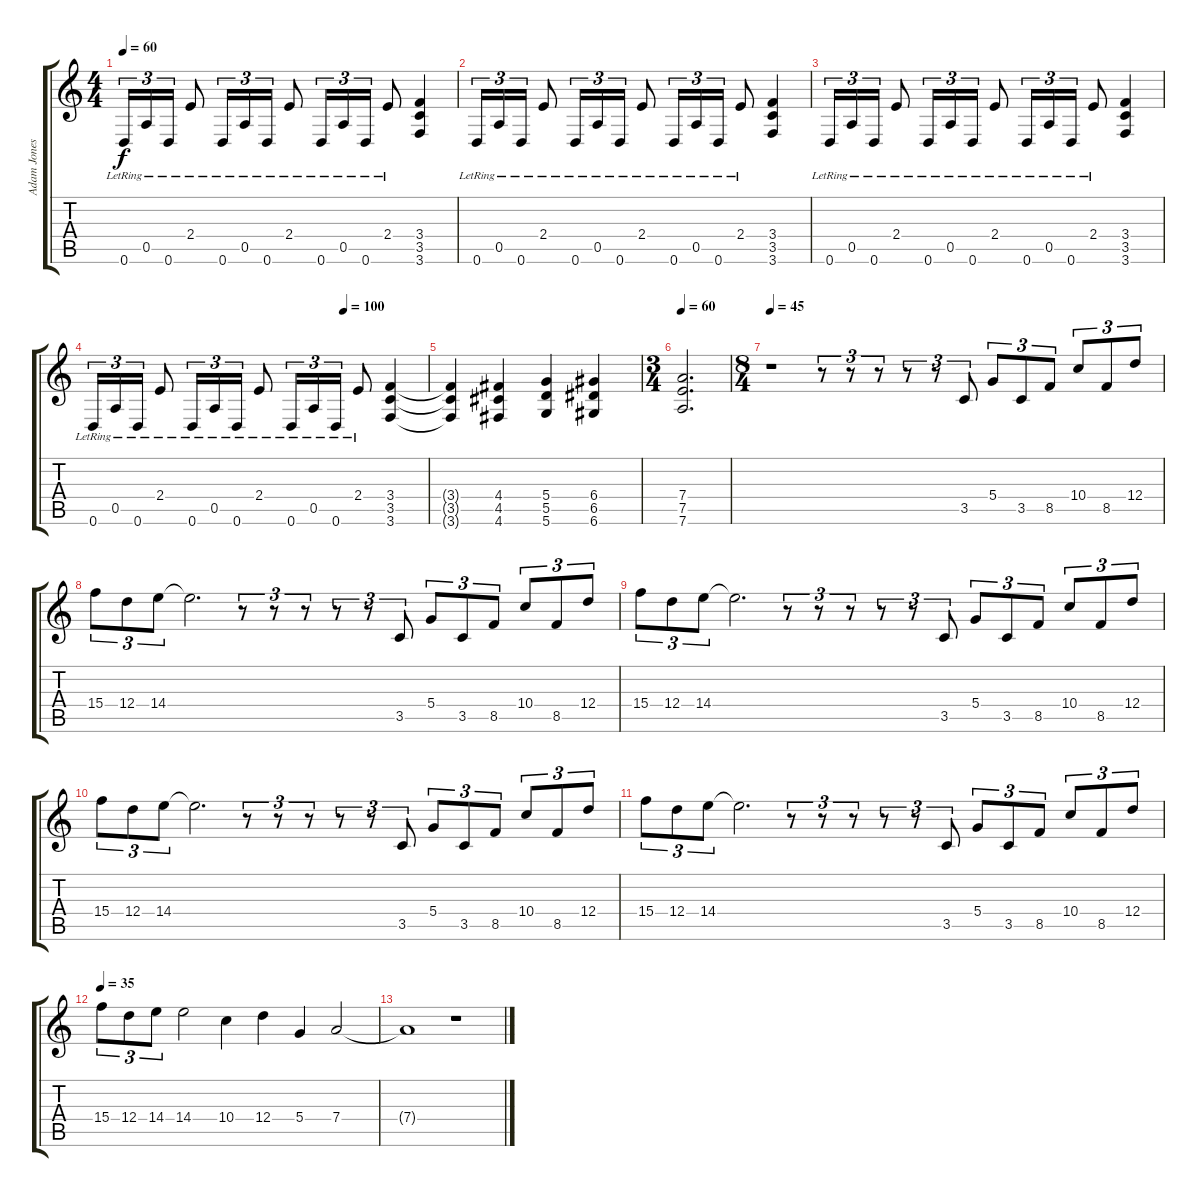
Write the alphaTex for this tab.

\track ("Adam Jones" "Adam Jones") {instrument distortionguitar}
\staff {score tabs}
\tuning (E4 B3 G3 D3 A2 D2) {hide}
\ts (4 4)
\tempo 60
\clef g2
\ks c
0.6{lr}.16{tu (3 2) dy f volume 13 instrument overdrivenguitar} 0.5{lr}.16{tu (3 2)} 0.6{lr}.16{tu (3 2)} 2.4{lr}.8 0.6{lr}.16{tu (3 2)} 0.5{lr}.16{tu (3 2)} 0.6{lr}.16{tu (3 2)} 2.4{lr}.8 0.6{lr}.16{tu (3 2)} 0.5{lr}.16{tu (3 2)} 0.6{lr}.16{tu (3 2)} 2.4{lr}.8 (3.4 3.5 3.6).4 |
0.6{lr}.16{tu (3 2)} 0.5{lr}.16{tu (3 2)} 0.6{lr}.16{tu (3 2)} 2.4{lr}.8 0.6{lr}.16{tu (3 2)} 0.5{lr}.16{tu (3 2)} 0.6{lr}.16{tu (3 2)} 2.4{lr}.8 0.6{lr}.16{tu (3 2)} 0.5{lr}.16{tu (3 2)} 0.6{lr}.16{tu (3 2)} 2.4{lr}.8 (3.4 3.5 3.6).4 |
0.6{lr}.16{tu (3 2)} 0.5{lr}.16{tu (3 2)} 0.6{lr}.16{tu (3 2)} 2.4{lr}.8 0.6{lr}.16{tu (3 2)} 0.5{lr}.16{tu (3 2)} 0.6{lr}.16{tu (3 2)} 2.4{lr}.8 0.6{lr}.16{tu (3 2)} 0.5{lr}.16{tu (3 2)} 0.6{lr}.16{tu (3 2)} 2.4{lr}.8 (3.4 3.5 3.6).4 |
\tempo (100 0.75)
0.6{lr}.16{tu (3 2)} 0.5{lr}.16{tu (3 2)} 0.6{lr}.16{tu (3 2)} 2.4{lr}.8 0.6{lr}.16{tu (3 2)} 0.5{lr}.16{tu (3 2)} 0.6{lr}.16{tu (3 2)} 2.4{lr}.8 0.6{lr}.16{tu (3 2)} 0.5{lr}.16{tu (3 2)} 0.6{lr}.16{tu (3 2)} 2.4{lr}.8 (3.4 3.5 3.6).4 |
(3.4{t} 3.5{t} 3.6{t}).4 (4.4 4.5 4.6).4 (5.4 5.5 5.6).4 (6.4 6.5 6.6).4 |
\ts (3 4)
\tempo 60
(7.4 7.5 7.6).2{d volume 0} |
\ts (8 4)
\tempo 45
r.1{volume 13} r.8{tu (3 2)} r.8{tu (3 2)} r.8{tu (3 2) volume 13} r.8{tu (3 2)} r.8{tu (3 2)} 3.5.8{tu (3 2)} 5.4.8{tu (3 2)} 3.5.8{tu (3 2)} 8.5.8{tu (3 2)} 10.4.8{tu (3 2)} 8.5.8{tu (3 2)} 12.4.8{tu (3 2)} |
15.4.8{tu (3 2)} 12.4.8{tu (3 2)} 14.4.8{tu (3 2) volume 5} 14.4{t}.2{d} r.8{tu (3 2)} r.8{tu (3 2)} r.8{tu (3 2)} r.8{tu (3 2) volume 13} r.8{tu (3 2)} 3.5.8{tu (3 2)} 5.4.8{tu (3 2)} 3.5.8{tu (3 2)} 8.5.8{tu (3 2)} 10.4.8{tu (3 2)} 8.5.8{tu (3 2)} 12.4.8{tu (3 2)} |
15.4.8{tu (3 2)} 12.4.8{tu (3 2)} 14.4.8{tu (3 2) volume 5} 14.4{t}.2{d} r.8{tu (3 2)} r.8{tu (3 2)} r.8{tu (3 2)} r.8{tu (3 2) volume 13} r.8{tu (3 2)} 3.5.8{tu (3 2)} 5.4.8{tu (3 2)} 3.5.8{tu (3 2)} 8.5.8{tu (3 2)} 10.4.8{tu (3 2)} 8.5.8{tu (3 2)} 12.4.8{tu (3 2)} |
15.4.8{tu (3 2)} 12.4.8{tu (3 2)} 14.4.8{tu (3 2) volume 5} 14.4{t}.2{d} r.8{tu (3 2)} r.8{tu (3 2)} r.8{tu (3 2)} r.8{tu (3 2) volume 13} r.8{tu (3 2)} 3.5.8{tu (3 2)} 5.4.8{tu (3 2)} 3.5.8{tu (3 2)} 8.5.8{tu (3 2)} 10.4.8{tu (3 2)} 8.5.8{tu (3 2)} 12.4.8{tu (3 2)} |
15.4.8{tu (3 2)} 12.4.8{tu (3 2)} 14.4.8{tu (3 2) volume 5} 14.4{t}.2{d} r.8{tu (3 2)} r.8{tu (3 2)} r.8{tu (3 2)} r.8{tu (3 2) volume 13} r.8{tu (3 2)} 3.5.8{tu (3 2)} 5.4.8{tu (3 2)} 3.5.8{tu (3 2)} 8.5.8{tu (3 2)} 10.4.8{tu (3 2)} 8.5.8{tu (3 2)} 12.4.8{tu (3 2)} |
\tempo 35
15.4.8{tu (3 2)} 12.4.8{tu (3 2)} 14.4.8{tu (3 2)} 14.4.2 10.4.4 12.4.4 5.4.4 7.4.2{volume 0} |
7.4{t}.1 r.1
